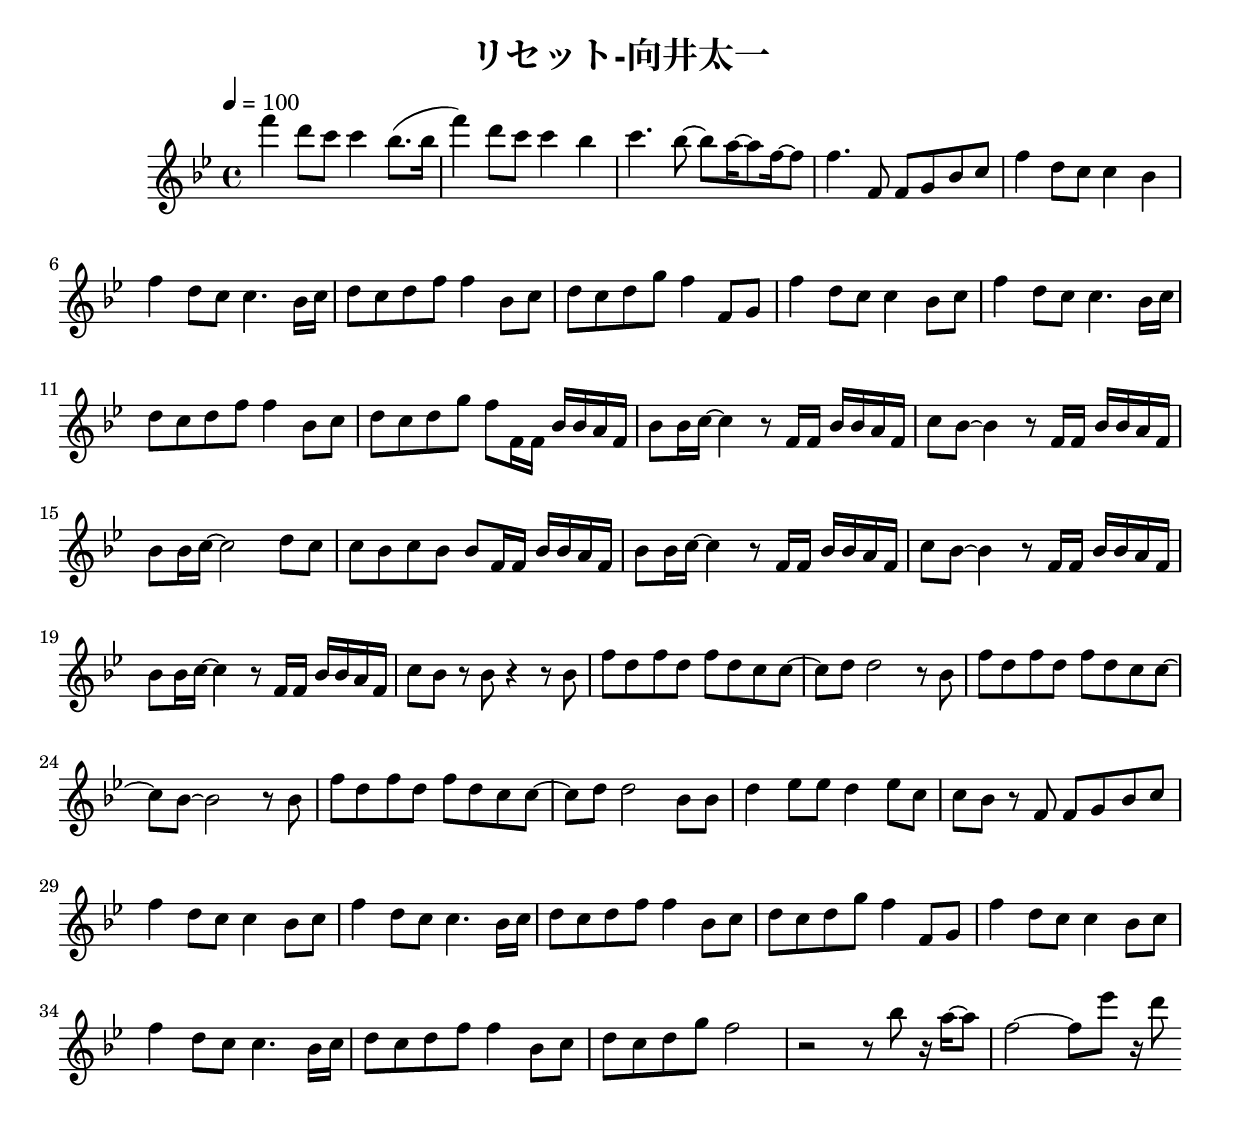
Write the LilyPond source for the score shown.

\header {
  title = "リセット-向井太一"
  composer = ""
}

\score {
  \relative c' { \key bes \major \time 4/4 \tempo 4 = 100
    f''4 d8 c c4 bes8. (bes16 | f'4) d8 c c4 bes | c4. bes8~ bes a16~ a8 f16~ f8 | f4. f,8 f g bes c |
    f4 d8 c c4 bes | f' d8 c c4. bes16 c | d8 c d f f4 bes,8 c | d c d g f4 f,8 g |
    f'4 d8 c c4 bes8 c | f4 d8 c c4. bes16 c | d8 c d f f4 bes,8 c | d c d g f f,16 f bes bes a f |
    bes8 bes16 c~ c4 r8 f,16 f bes bes a f | c'8 bes~ bes4 r8 f16 f bes bes a f | bes8 bes16 c~ c2 d8 c |
    c bes c bes bes f16 f bes bes a f |bes8 bes16 c~ c4 r8 f,16 f bes bes a f | c'8 bes~ bes4 r8 f16 f bes bes a f |
    bes8 bes16 c~ c4 r8 f,16 f bes bes a f | c'8 bes r bes r4 r8 bes | f' d f d f d c c~ |c d d2 r8 bes |
    f' d f d f d c c~ | c bes~ bes2 r8 bes | f' d f d f d c c~ |c d d2 bes8 bes | d4 ees8 ees d4 ees8 c |
    c bes r f f g bes c |

    f4 d8 c c4 bes8 c | f4 d8 c c4. bes16 c | d8 c d f f4 bes,8 c | d c d g f4 f,8 g | f'4 d8 c c4 bes8 c |
    f4 d8 c c4. bes16 c | d8 c d f f4 bes,8 c | d c d g f2 | r2 r8 bes r16 a16~ a8 | f2~ f8 ees' r16 d8 
  }

  \layout {}
  \midi {}
}